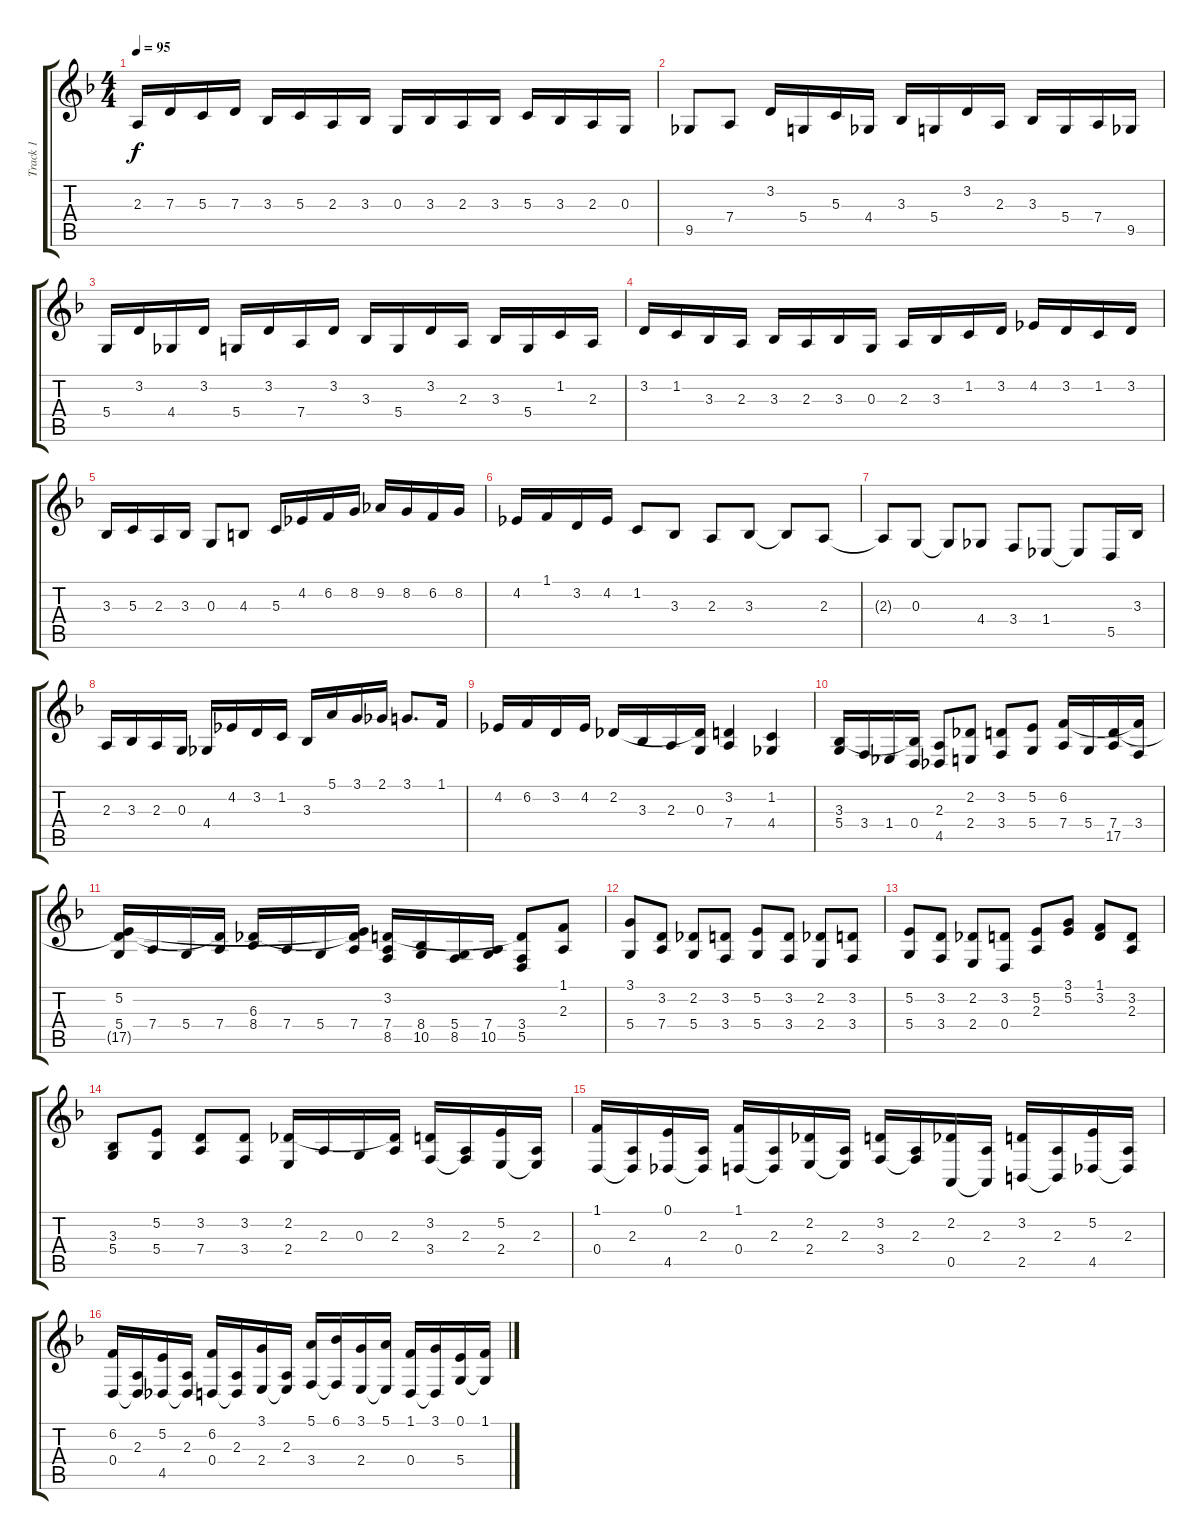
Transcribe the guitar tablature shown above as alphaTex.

\track ("Track 1" "Track 1") {instrument churchorgan}
\staff {score tabs}
\tuning (E4 B3 G3 D3 A2 D2) {hide}
\ts (4 4)
\tempo 95
\clef g2
\ks dminor
2.3.16{dy f} 7.3.16 5.3.16 7.3.16 3.3.16 5.3.16 2.3.16 3.3.16 0.3.16 3.3.16 2.3.16 3.3.16 5.3.16 3.3.16 2.3.16 0.3.16 |
9.5.8 7.4.8 3.2.16 5.4.16 5.3.16 4.4.16 3.3.16 5.4.16 3.2.16 2.3.16 3.3.16 5.4.16 7.4.16 9.5.16 |
5.4.16 3.2.16 4.4.16 3.2.16 5.4.16 3.2.16 7.4.16 3.2.16 3.3.16 5.4.16 3.2.16 2.3.16 3.3.16 5.4.16 1.2.16 2.3.16 |
3.2.16 1.2.16 3.3.16 2.3.16 3.3.16 2.3.16 3.3.16 0.3.16 2.3.16 3.3.16 1.2.16 3.2.16 4.2.16 3.2.16 1.2.16 3.2.16 |
3.3.16 5.3.16 2.3.16 3.3.16 0.3.8 4.3.8 5.3.16 4.2.16 6.2.16 8.2.16 9.2.16 8.2.16 6.2.16 8.2.16 |
4.2.16 1.1.16 3.2.16 4.2.16 1.2.8 3.3.8 2.3.8 3.3.8 3.3{t}.8 2.3.8 |
2.3{t}.8 0.3.8 0.3{t}.8 4.4.8 3.4.8 1.4.8 1.4{t}.8 5.5.16 3.3.16 |
2.3.16 3.3.16 2.3.16 0.3.16 4.4.16 4.2.16 3.2.16 1.2.16 3.3.16 5.1.16 3.1.16 2.1.16 3.1.8{d} 1.1.16 |
4.2.16 6.2.16 3.2.16 4.2.16 2.2.16 3.3.16 2.3.16 (2.2{t} 0.3).16 (3.2 7.4).4 (1.2 4.4).4 |
(3.3 5.4).16 3.4.16 1.4.16 (3.3{t} 0.4).16 (2.3 4.5).8 (2.2 2.4).8 (3.2 3.4).8 (5.2 5.4).8 (6.2 7.4).16 5.4.16 (7.4 17.5).16 (6.2{t} 3.4).16 |
(5.2 5.4 17.5{t}).16 7.4.16 5.4.16 (7.4 17.5{t}).16 (6.3 8.4).16 7.4.16 5.4.16 (5.2{t} 6.3{t} 7.4).16 (3.2 7.4 8.5).16 (8.4 10.5).16 (5.4 8.5).16 (7.4 10.5).16 (3.2{t} 3.4 5.5).8 (1.1 2.3).8 |
(3.1 5.4).8 (3.2 7.4).8 (2.2 5.4).8 (3.2 3.4).8 (5.2 5.4).8 (3.2 3.4).8 (2.2 2.4).8 (3.2 3.4).8 |
(5.2 5.4).8 (3.2 3.4).8 (2.2 2.4).8 (3.2 0.4).8 (5.2 2.3).8 (3.1 5.2).8 (1.1 3.2).8 (3.2 2.3).8 |
(3.3 5.4).8 (5.2 5.4).8 (3.2 7.4).8 (3.2 3.4).8 (2.2 2.4).16 2.3.16 0.3.16 (2.2{t} 2.3).16 (3.2 3.4).16 (2.3 3.4{t}).16 (5.2 2.4).16 (2.3 2.4{t}).16 |
(1.1 0.4).16 (2.3 0.4{t}).16 (0.1 4.5).16 (2.3 4.5{t}).16 (1.1 0.4).16 (2.3 0.4{t}).16 (2.2 2.4).16 (2.3 2.4{t}).16 (3.2 3.4).16 (2.3 3.4{t}).16 (2.2 0.5).16 (2.3 0.5{t}).16 (3.2 2.5).16 (2.3 2.5{t}).16 (5.2 4.5).16 (2.3 4.5{t}).16 |
(6.2 0.4).16 (2.3 0.4{t}).16 (5.2 4.5).16 (2.3 4.5{t}).16 (6.2 0.4).16 (2.3 0.4{t}).16 (3.1 2.4).16 (2.3 2.4{t}).16 (5.1 3.4).16 (6.1 3.4{t}).16 (3.1 2.4).16 (5.1 2.4{t}).16 (1.1 0.4).16 (3.1 0.4{t}).16 (0.1 5.4).16 (1.1 5.4{t}).16
